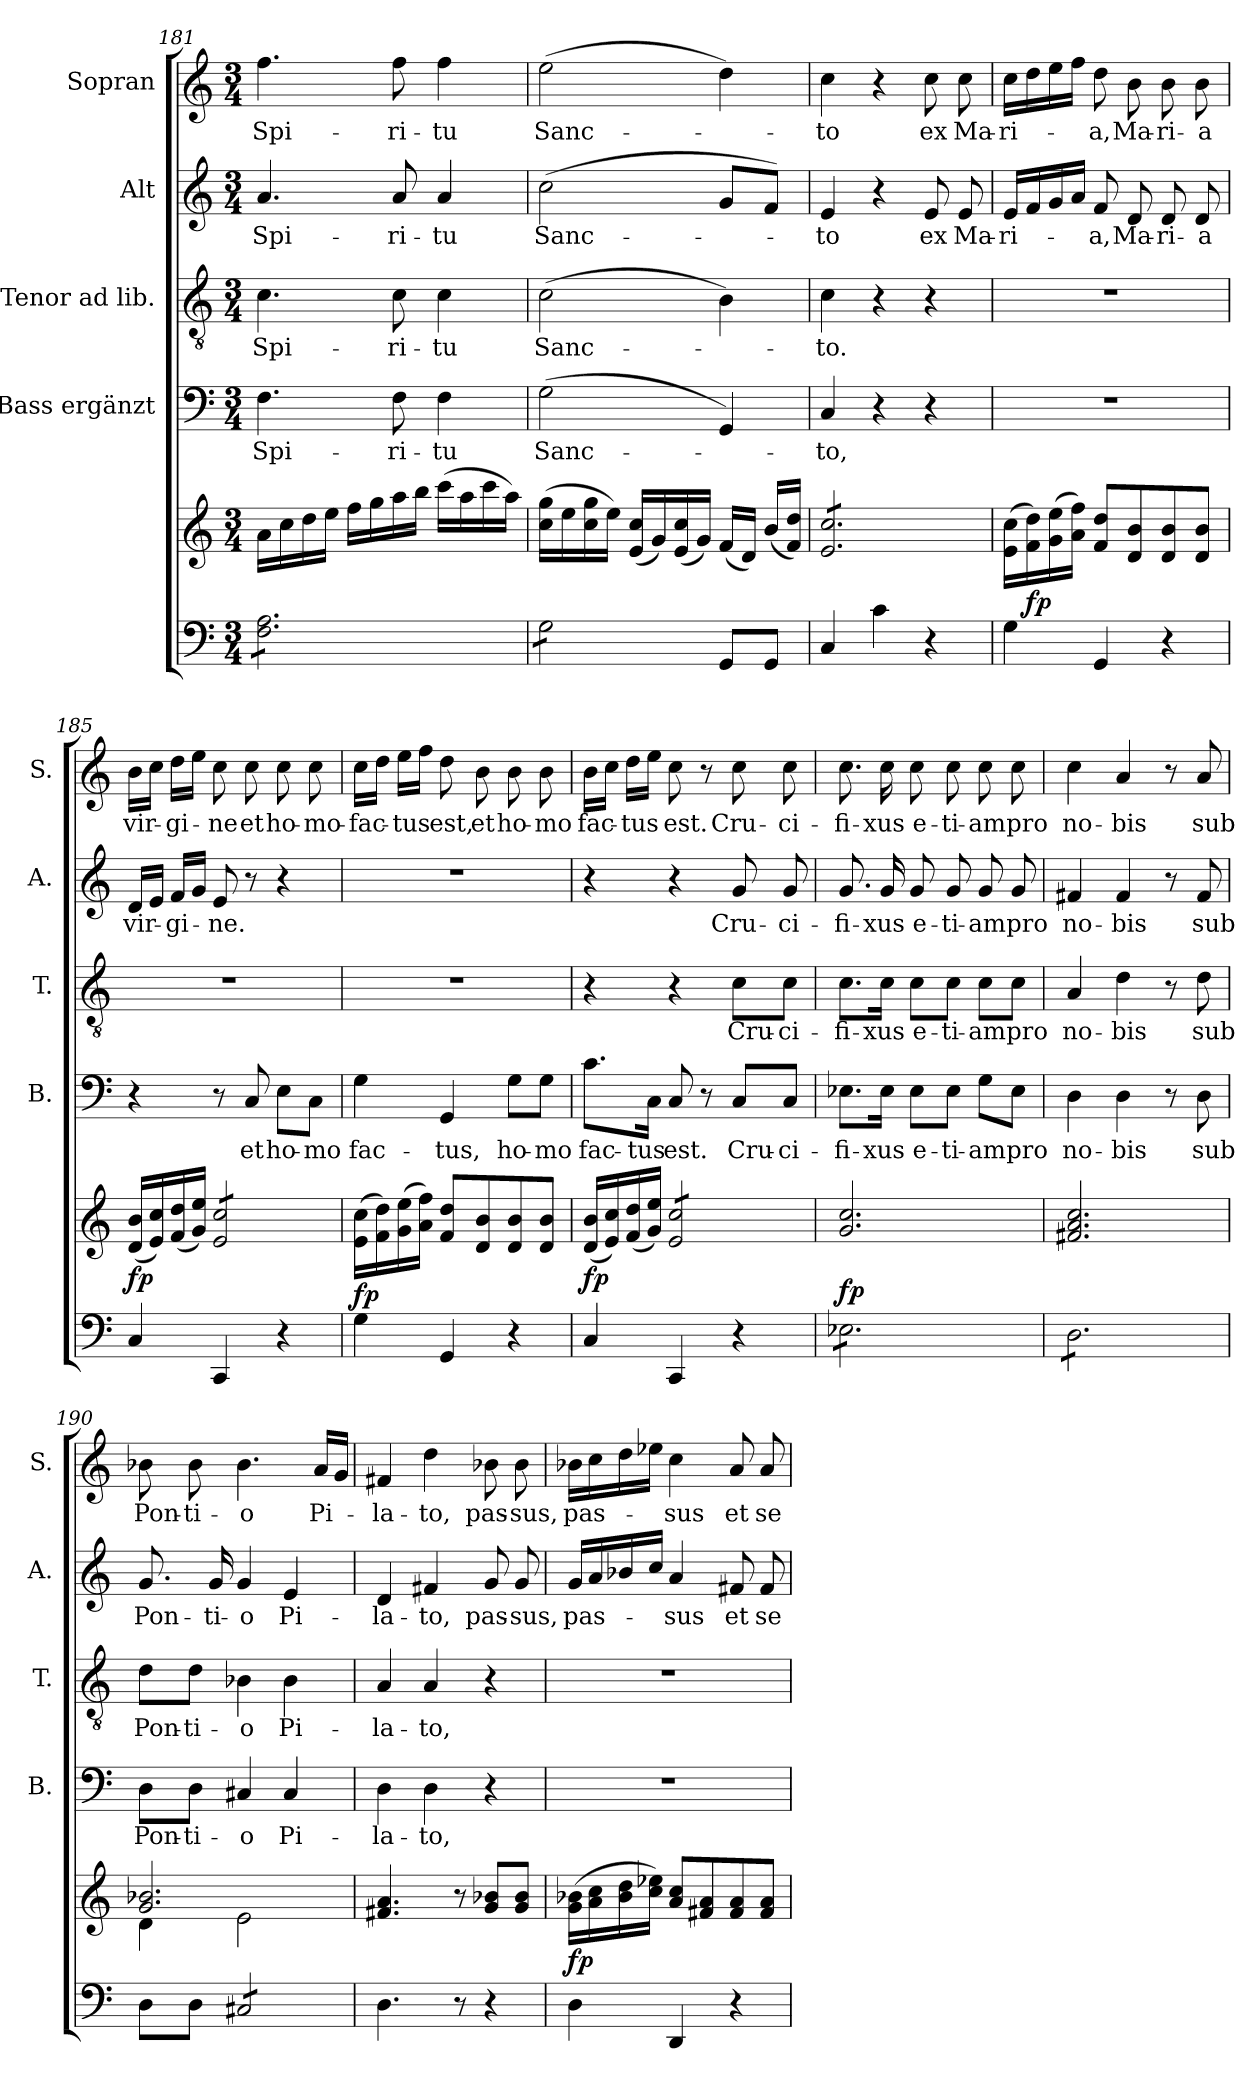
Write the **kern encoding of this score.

**kern	**kern	**dynam	**kern	**text	**kern	**text	**kern	**text	**kern	**text
*part5	*part5	*part5	*part4	*part4	*part3	*part3	*part2	*part2	*part1	*part1
*staff6	*staff5	*staff5/6	*staff4	*staff4	*staff3	*staff3	*staff2	*staff2	*staff1	*staff1
*	*	*	*I"Bass ergänzt	*	*I"Tenor ad lib.	*	*I"Alt	*	*I"Sopran	*
*	*	*	*I'B.	*	*I'T.	*	*I'A.	*	*I'S.	*
*clefF4	*clefG2	*	*clefF4	*	*clefGv2	*	*clefG2	*	*clefG2	*
*k[]	*k[]	*	*k[]	*	*k[]	*	*k[]	*	*k[]	*
*C:	*C:	*	*C:	*	*C:	*	*C:	*	*C:	*
*M3/4	*M3/4	*	*M3/4	*	*M3/4	*	*M3/4	*	*M3/4	*
=181	=181	=181	=181	=181	=181	=181	=181	=181	=181	=181
!	!	!	!	!LO:LY:b	!	!LO:LY:b	!	!LO:LY:b	!	!LO:LY:b
*tremolo	*	*	*	*	*	*	*	*	*	*
8F\ 8A\L	16a\LL	.	4.F\	Spi-	4.c\	Spi-	4.a/	Spi-	4.ff\	Spi-
.	16cc\	.	.	.	.	.	.	.	.	.
8F\ 8A\	16dd\	.	.	.	.	.	.	.	.	.
.	16ee\JJ	.	.	.	.	.	.	.	.	.
8F\ 8A\	16ff\LL	.	.	.	.	.	.	.	.	.
.	16gg\	.	.	.	.	.	.	.	.	.
!	!	!	!	!LO:LY:b	!	!LO:LY:b	!	!LO:LY:b	!	!LO:LY:b
8F\ 8A\	16aa\	.	8F\	-ri-	8c\	-ri-	8a/	-ri-	8ff\	-ri-
.	16bb\JJ	.	.	.	.	.	.	.	.	.
!	!	!	!	!LO:LY:b	!	!LO:LY:b	!	!LO:LY:b	!	!LO:LY:b
8F\ 8A\	(>16ccc\LL	.	4F\	-tu	4c\	-tu	4a/	-tu	4ff\	-tu
.	16aa\	.	.	.	.	.	.	.	.	.
8F\ 8A\J	16ccc\	.	.	.	.	.	.	.	.	.
.	16aa\JJ)	.	.	.	.	.	.	.	.	.
!!LO:PB:g=z
=182	=182	=182	=182	=182	=182	=182	=182	=182	=182	=182
!	!	!	!	!LO:LY:b	!	!LO:LY:b	!	!LO:LY:b	!	!LO:LY:b
8G\L	(>16cc\ 16gg\LL	.	(>2G\	Sanc-	(>2c\	Sanc-	(>2cc\	Sanc-	(>2ee\	Sanc-
.	16ee\	.	.	.	.	.	.	.	.	.
8G\	16cc\ 16gg\	.	.	.	.	.	.	.	.	.
.	16ee\JJ)	.	.	.	.	.	.	.	.	.
8G\	(<16e/ 16cc/LL	.	.	.	.	.	.	.	.	.
.	16g/)	.	.	.	.	.	.	.	.	.
8G\J	(<16e/ 16cc/	.	.	.	.	.	.	.	.	.
*Xtremolo	*	*	*	*	*	*	*	*	*	*
.	16g/JJ)	.	.	.	.	.	.	.	.	.
8GG/L	(<16f/LL	.	4GG/)	.	4B\)	.	8g/L	.	4dd\)	.
.	16d/JJ)	.	.	.	.	.	.	.	.	.
8GG/J	(<16b/LL	.	.	.	.	.	8f/J)	.	.	.
.	16f/ 16dd/JJ)	.	.	.	.	.	.	.	.	.
=183	=183	=183	=183	=183	=183	=183	=183	=183	=183	=183
!	!	!	!	!LO:LY:b	!	!LO:LY:b	!	!LO:LY:b	!	!LO:LY:b
*	*tremolo	*	*	*	*	*	*	*	*	*
4C/	8e/ 8cc/L	.	4C/	-to,	4c\	-to.	4e/	-to	4cc\	-to
.	8e/ 8cc/	.	.	.	.	.	.	.	.	.
4c\	8e/ 8cc/	.	4r	.	4r	.	4r	.	4r	.
.	8e/ 8cc/	.	.	.	.	.	.	.	.	.
!	!	!	!	!	!	!	!	!LO:LY:b	!	!LO:LY:b
4r	8e/ 8cc/	.	4r	.	4r	.	8e/	ex	8cc\	ex
!	!	!	!	!	!	!	!	!LO:LY:b	!	!LO:LY:b
.	8e/ 8cc/J	.	.	.	.	.	8e/	Ma-	8cc\	Ma-
*	*Xtremolo	*	*	*	*	*	*	*	*	*
=184	=184	=184	=184	=184	=184	=184	=184	=184	=184	=184
!	!	!	!	!	!	!	!	!LO:LY:b	!	!LO:LY:b
4G\	(>16e\ 16cc\LL	.	2.r	.	2.r	.	16e/LL	-ri-	16cc\LL	-ri-
!	!	!LO:DY:b	!	!	!	!	!	!	!	!
.	16f\ 16dd\)	fp	.	.	.	.	16f/	.	16dd\	.
.	(>16g\ 16ee\	.	.	.	.	.	16g/	.	16ee\	.
.	16a\ 16ff\JJ)	.	.	.	.	.	16a/JJ	.	16ff\JJ	.
!	!	!	!	!	!	!	!	!LO:LY:b	!	!LO:LY:b
4GG/	8f/ 8dd/L	.	.	.	.	.	8f/	-a,	8dd\	-a,
!	!	!	!	!	!	!	!	!LO:LY:b	!	!LO:LY:b
.	8d/ 8b/	.	.	.	.	.	8d/	Ma-	8b\	Ma-
!	!	!	!	!	!	!	!	!LO:LY:b	!	!LO:LY:b
4r	8d/ 8b/	.	.	.	.	.	8d/	-ri-	8b\	-ri-
!	!	!	!	!	!	!	!	!LO:LY:b	!	!LO:LY:b
.	8d/ 8b/J	.	.	.	.	.	8d/	-a	8b\	-a
=185	=185	=185	=185	=185	=185	=185	=185	=185	=185	=185
!	!	!LO:DY:b	!	!	!	!	!	!LO:LY:b	!	!LO:LY:b
4C/	(<16d/ 16b/LL	fp	4r	.	2.r	.	16d/LL	vir-	16b\LL	vir-
.	16e/ 16cc/)	.	.	.	.	.	16e/JJ	.	16cc\JJ	.
!	!	!	!	!	!	!	!	!LO:LY:b	!	!LO:LY:b
.	(<16f/ 16dd/	.	.	.	.	.	16f/LL	-gi-	16dd\LL	-gi-
.	16g/ 16ee/JJ)	.	.	.	.	.	16g/JJ	.	16ee\JJ	.
!	!	!	!	!	!	!	!	!LO:LY:b	!	!LO:LY:b
*	*tremolo	*	*	*	*	*	*	*	*	*
4CC/	8e/ 8cc/L	.	8r	.	.	.	8e/	-ne.	8cc\	-ne
!	!	!	!	!LO:LY:b	!	!	!	!	!	!LO:LY:b
.	8e/ 8cc/	.	8C/	et	.	.	8r	.	8cc\	et
!	!	!	!	!LO:LY:b	!	!	!	!	!	!LO:LY:b
4r	8e/ 8cc/	.	8E\L	ho-	.	.	4r	.	8cc\	ho-
!	!	!	!	!LO:LY:b	!	!	!	!	!	!LO:LY:b
.	8e/ 8cc/J	.	8C\J	-mo	.	.	.	.	8cc\	-mo-
*	*Xtremolo	*	*	*	*	*	*	*	*	*
!!LO:LB:g=z
=186	=186	=186	=186	=186	=186	=186	=186	=186	=186	=186
!	!	!LO:DY:b	!	!LO:LY:b	!	!	!	!	!	!LO:LY:b
4G\	(>16e\ 16cc\LL	fp	4G\	fac-	2.r	.	2.r	.	16cc\LL	-fac-
.	16f\ 16dd\)	.	.	.	.	.	.	.	16dd\JJ	.
!	!	!	!	!	!	!	!	!	!	!LO:LY:b
.	(>16g\ 16ee\	.	.	.	.	.	.	.	16ee\LL	-tus
.	16a\ 16ff\JJ)	.	.	.	.	.	.	.	16ff\JJ	.
!	!	!	!	!LO:LY:b	!	!	!	!	!	!LO:LY:b
4GG/	8f/ 8dd/L	.	4GG/	-tus,	.	.	.	.	8dd\	est,
!	!	!	!	!	!	!	!	!	!	!LO:LY:b
.	8d/ 8b/	.	.	.	.	.	.	.	8b\	et
!	!	!	!	!LO:LY:b	!	!	!	!	!	!LO:LY:b
4r	8d/ 8b/	.	8G\L	ho-	.	.	.	.	8b\	ho-
!	!	!	!	!LO:LY:b	!	!	!	!	!	!LO:LY:b
.	8d/ 8b/J	.	8G\J	-mo	.	.	.	.	8b\	-mo
=187	=187	=187	=187	=187	=187	=187	=187	=187	=187	=187
!	!	!LO:DY:b	!	!LO:LY:b	!	!	!	!	!	!LO:LY:b
4C/	(<16d/ 16b/LL	fp	8.c\L	fac-	4r	.	4r	.	16b\LL	fac-
.	16e/ 16cc/)	.	.	.	.	.	.	.	16cc\JJ	.
!	!	!	!	!	!	!	!	!	!	!LO:LY:b
.	(<16f/ 16dd/	.	.	.	.	.	.	.	16dd\LL	-tus
!	!	!	!	!LO:LY:b	!	!	!	!	!	!
.	16g/ 16ee/JJ)	.	16C\Jk	-tus	.	.	.	.	16ee\JJ	.
!	!	!	!	!LO:LY:b	!	!	!	!	!	!LO:LY:b
*	*tremolo	*	*	*	*	*	*	*	*	*
4CC/	8e/ 8cc/L	.	8C/	est.	4r	.	4r	.	8cc\	est.
.	8e/ 8cc/	.	8r	.	.	.	.	.	8r	.
!	!	!	!	!LO:LY:b	!	!LO:LY:b	!	!LO:LY:b	!	!LO:LY:b
4r	8e/ 8cc/	.	8C/L	Cru-	8c\L	Cru-	8g/	Cru-	8cc\	Cru-
!	!	!	!	!LO:LY:b	!	!LO:LY:b	!	!LO:LY:b	!	!LO:LY:b
.	8e/ 8cc/J	.	8C/J	-ci-	8c\J	-ci-	8g/	-ci-	8cc\	-ci-
*	*Xtremolo	*	*	*	*	*	*	*	*	*
=188	=188	=188	=188	=188	=188	=188	=188	=188	=188	=188
!	!	!LO:DY:a=2	!	!LO:LY:b	!	!LO:LY:b	!	!LO:LY:b	!	!LO:LY:b
*tremolo	*	*	*	*	*	*	*	*	*	*
8E-X\L	2.g/ 2.cc/	fp	8.E-X\L	-fi-	8.c\L	-fi-	8.g/	-fi-	8.cc\	-fi-
8E-X\	.	.	.	.	.	.	.	.	.	.
!	!	!	!	!LO:LY:b	!	!LO:LY:b	!	!LO:LY:b	!	!LO:LY:b
.	.	.	16E-\Jk	-xus	16c\Jk	-xus	16g/	-xus	16cc\	-xus
!	!	!	!	!LO:LY:b	!	!LO:LY:b	!	!LO:LY:b	!	!LO:LY:b
8E-X\	.	.	8E-\L	e-	8c\L	e-	8g/	e-	8cc\	e-
!	!	!	!	!LO:LY:b	!	!LO:LY:b	!	!LO:LY:b	!	!LO:LY:b
8E-X\	.	.	8E-\J	-ti-	8c\J	-ti-	8g/	-ti-	8cc\	-ti-
!	!	!	!	!LO:LY:b	!	!LO:LY:b	!	!LO:LY:b	!	!LO:LY:b
8E-X\	.	.	8G\L	-am	8c\L	-am	8g/	-am	8cc\	-am
!	!	!	!	!LO:LY:b	!	!LO:LY:b	!	!LO:LY:b	!	!LO:LY:b
8E-X\J	.	.	8E-\J	pro	8c\J	pro	8g/	pro	8cc\	pro
=189	=189	=189	=189	=189	=189	=189	=189	=189	=189	=189
!	!	!	!	!LO:LY:b	!	!LO:LY:b	!	!LO:LY:b	!	!LO:LY:b
8D\L	2.f#X/ 2.a/ 2.cc/	.	4D\	no-	4A/	no-	4f#X/	no-	4cc\	no-
8D\	.	.	.	.	.	.	.	.	.	.
!	!	!	!	!LO:LY:b	!	!LO:LY:b	!	!LO:LY:b	!	!LO:LY:b
8D\	.	.	4D\	-bis	4d\	-bis	4f#/	-bis	4a/	-bis
8D\	.	.	.	.	.	.	.	.	.	.
8D\	.	.	8r	.	8r	.	8r	.	8r	.
!	!	!	!	!LO:LY:b	!	!LO:LY:b	!	!LO:LY:b	!	!LO:LY:b
8D\J	.	.	8D\	sub	8d\	sub	8f#/	sub	8a/	sub
*Xtremolo	*	*	*	*	*	*	*	*	*	*
!!LO:PB:g=z
=190	=190	=190	=190	=190	=190	=190	=190	=190	=190	=190
*	*^	*	*	*	*	*	*	*	*	*
!	!	!	!	!	!LO:LY:b	!	!LO:LY:b	!	!LO:LY:b	!	!LO:LY:b
8D\L	2.g/ 2.b-X/	4d\	.	8D\L	Pon-	8d\L	Pon-	8.g/	Pon-	8b-X\	Pon-
!	!	!	!	!	!LO:LY:b	!	!LO:LY:b	!	!	!	!LO:LY:b
8D\J	.	.	.	8D\J	-ti-	8d\J	-ti-	.	.	8b-\	-ti-
!	!	!	!	!	!	!	!	!	!LO:LY:b	!	!
.	.	.	.	.	.	.	.	16g/	-ti-	.	.
!	!	!	!	!	!LO:LY:b	!	!LO:LY:b	!	!LO:LY:b	!	!LO:LY:b
*tremolo	*	*	*	*	*	*	*	*	*	*	*
8C#X/L	.	2e\	.	4C#X/	-o	4B-X\	-o	4g/	-o	4.b-\	-o
8C#X/	.	.	.	.	.	.	.	.	.	.	.
!	!	!	!	!	!LO:LY:b	!	!LO:LY:b	!	!LO:LY:b	!	!
8C#X/	.	.	.	4C#/	Pi-	4B-\	Pi-	4e/	Pi-	.	.
!	!	!	!	!	!	!	!	!	!	!	!LO:LY:b
8C#X/J	.	.	.	.	.	.	.	.	.	16a/LL	Pi-
*Xtremolo	*	*	*	*	*	*	*	*	*	*	*
.	.	.	.	.	.	.	.	.	.	16g/JJ	.
*	*v	*v	*	*	*	*	*	*	*	*	*
=191	=191	=191	=191	=191	=191	=191	=191	=191	=191	=191
!	!	!	!	!LO:LY:b	!	!LO:LY:b	!	!LO:LY:b	!	!LO:LY:b
4.D\	4.f#X/ 4.a/	.	4D\	-la-	4A/	-la-	4d/	-la-	4f#X/	-la-
!	!	!	!	!LO:LY:b	!	!LO:LY:b	!	!LO:LY:b	!	!LO:LY:b
.	.	.	4D\	-to,	4A/	-to,	4f#X/	-to,	4dd\	-to,
8r	8r	.	.	.	.	.	.	.	.	.
!	!	!	!	!	!	!	!	!LO:LY:b	!	!LO:LY:b
4r	8g/ 8b-X/L	.	4r	.	4r	.	8g/	pas-	8b-X\	pas-
!	!	!	!	!	!	!	!	!LO:LY:b	!	!LO:LY:b
.	8g/ 8b-/J	.	.	.	.	.	8g/	-sus,	8b-\	-sus,
=192	=192	=192	=192	=192	=192	=192	=192	=192	=192	=192
!	!	!LO:DY:b	!	!	!	!	!	!LO:LY:b	!	!LO:LY:b
4D\	(>16g\ 16b-X\LL	fp	2.r	.	2.r	.	16g/LL	pas-	16b-X\LL	pas-
.	16a\ 16cc\	.	.	.	.	.	16a/	.	16cc\	.
.	16b-\ 16dd\	.	.	.	.	.	16b-X/	.	16dd\	.
.	16cc\ 16ee-X\JJ)	.	.	.	.	.	16cc/JJ	.	16ee-X\JJ	.
!	!	!	!	!	!	!	!	!LO:LY:b	!	!LO:LY:b
4DD/	8a/ 8cc/L	.	.	.	.	.	4a/	-sus	4cc\	-sus
.	8f#X/ 8a/	.	.	.	.	.	.	.	.	.
!	!	!	!	!	!	!	!	!LO:LY:b	!	!LO:LY:b
4r	8f#/ 8a/	.	.	.	.	.	8f#X/	et	8a/	et
!	!	!	!	!	!	!	!	!LO:LY:b	!	!LO:LY:b
.	8f#/ 8a/J	.	.	.	.	.	8f#/	se-	8a/	se-
=	=	=	=	=	=	=	=	=	=	=
*-	*-	*-	*-	*-	*-	*-	*-	*-	*-	*-
